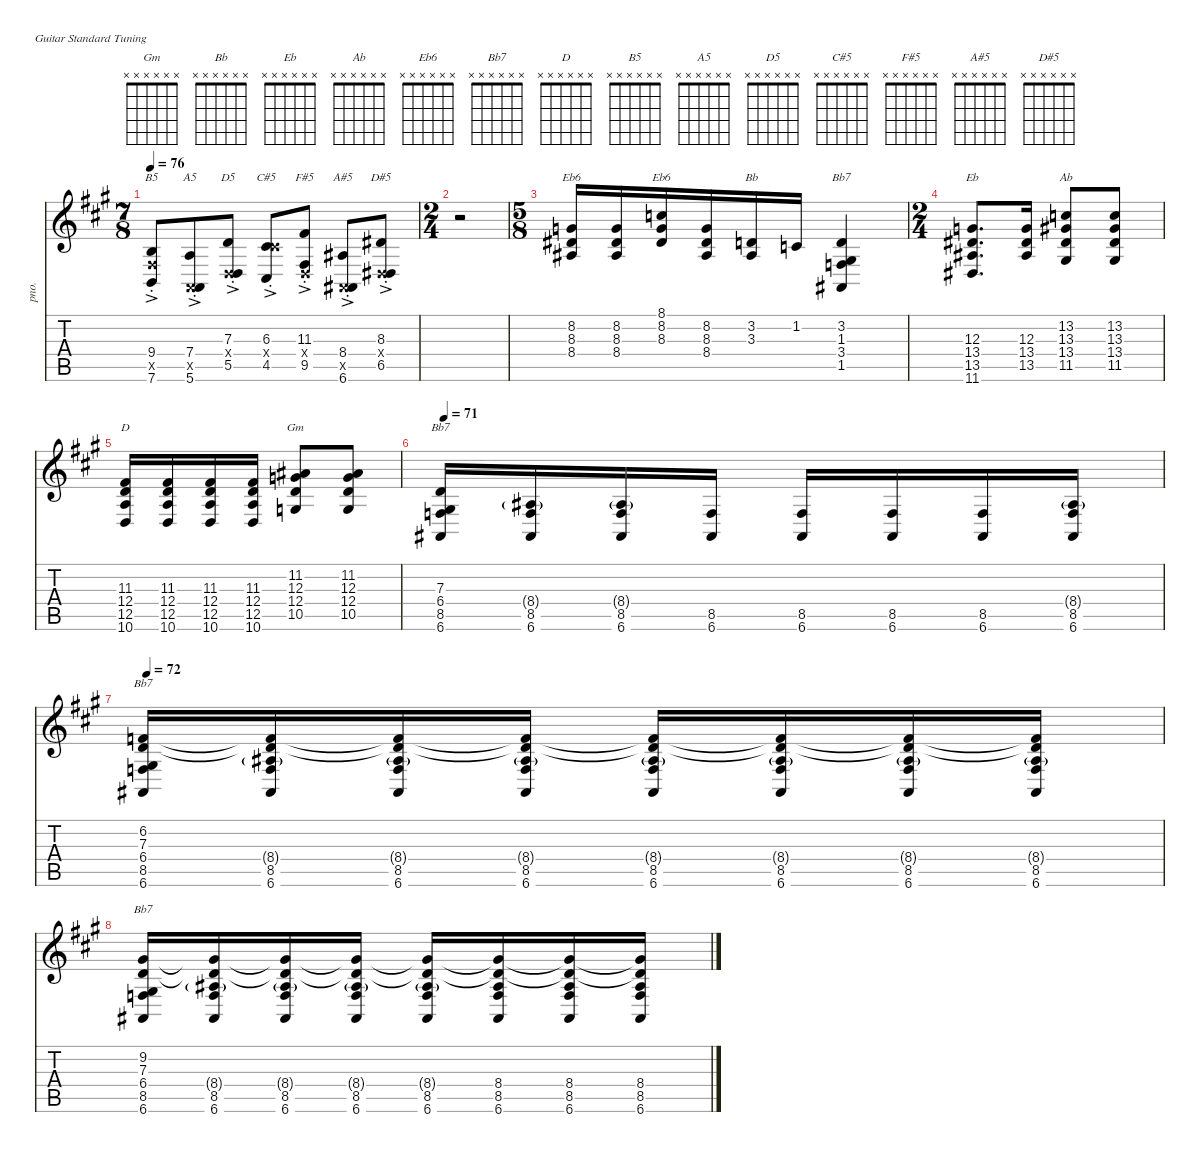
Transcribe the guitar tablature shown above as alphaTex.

\defaultSystemsLayout 4
\hideDynamics
\bracketExtendMode nobrackets
\otherSystemsTrackNameOrientation horizontal
\track ("Gtr piano adap (optional)" "pno.") {instrument acousticgrandpiano}
\staff {score tabs}
\tuning (E4 B3 G3 D3 A2 E2)
\chord ("Gm" x x x x x x)
\chord ("Bb" x x x x x x)
\chord ("Eb" x x x x x x)
\chord ("Ab" x x x x x x)
\chord ("Eb6" x x x x x x)
\chord ("Bb7" x x x x x x)
\chord ("D" x x x x x x)
\chord ("B5" x x x x x x)
\chord ("A5" x x x x x x)
\chord ("D5" x x x x x x)
\chord ("C#5" x x x x x x)
\chord ("F#5" x x x x x x)
\chord ("A#5" x x x x x x)
\chord ("D#5" x x x x x x)
\ts (7 8)
\beaming (8 3 2 2)
\tempo 76
\clef g2
\ks a
(9.4{ac st acc forcenatural} 9.5{ac x acc #} 7.6{ac st acc forcenatural}).8{ch "B5" dy f beam Up} (7.4{ac st acc forcenatural} 0.5{ac x acc forcenatural} 5.6{ac st acc forcenatural}).8{ch "A5" beam Up} (7.3{ac st acc forcenatural} 0.4{ac x acc forcenatural} 5.5{ac st acc forcenatural}).8{ch "D5" beam Up} (6.3{ac st acc #} 11.4{ac st x acc #} 4.5{ac st acc #}).8{ch "C#5" dy mf beam Up} (11.3{ac st acc #} 0.4{x acc forcenatural} 9.5{ac st acc #}).8{ch "F#5" dy f beam Up} (8.4{ac st acc #} 0.5{x acc forcenatural} 6.6{ac st acc #}).8{ch "A#5" beam Up} (8.3{ac st acc #} 0.4{x acc forcenatural} 6.5{ac st acc #}).8{ch "D#5" beam Up} |
\ts (2 4)
\beaming (8 2 2)
r.2{beam Down} |
\ts (5 8)
\beaming (8 3 2)
(8.2{acc forcenatural} 8.3{acc #} 8.4{acc #}).16{ch "Eb6" beam Up} (8.2{acc forcenatural} 8.3{acc #} 8.4{acc #}).16{beam Up} (8.1{acc forcenatural} 8.2{acc forcenatural} 8.3{acc #}).16{ch "Eb6" beam Up} (8.2{acc forcenatural} 8.3{acc #} 8.4{acc #}).16{beam Up} (3.2{acc forcenatural} 3.3{acc #}).16{ch "Bb" beam Up} 1.2{acc forcenatural}.16{beam Up} (3.2{acc forcenatural} 1.3{acc #} 3.4{acc forcenatural} 1.5{acc #}).4{ch "Bb7" beam Up} |
\ts (2 4)
\beaming (8 2 2)
(12.3{acc forcenatural} 13.4{acc #} 13.5{acc #} 11.6{acc #}).8{d ch "Eb" beam Up} (12.3{acc forcenatural} 13.4{acc #} 13.5{acc #}).16{beam Up} (13.2{acc forcenatural} 13.3{acc #} 13.4{acc #} 11.5{acc #}).8{ch "Ab" beam Up} (13.2{acc forcenatural} 13.3{acc #} 13.4{acc #} 11.5{acc #}).8{beam Up} |
(11.3{acc #} 12.4{acc forcenatural} 12.5{acc forcenatural} 10.6{acc forcenatural}).16{ch "D" beam Up} (11.3{acc #} 12.4{acc forcenatural} 12.5{acc forcenatural} 10.6{acc forcenatural}).16{beam Up} (11.3{acc #} 12.4{acc forcenatural} 12.5{acc forcenatural} 10.6{acc forcenatural}).16{beam Up} (11.3{acc #} 12.4{acc forcenatural} 12.5{acc forcenatural} 10.6{acc forcenatural}).16{beam Up} (11.2{acc #} 12.3{acc forcenatural} 12.4{acc forcenatural} 10.5{acc forcenatural}).8{ch "Gm" beam Up} (11.2{acc #} 12.3{acc forcenatural} 12.4{acc forcenatural} 10.5{acc forcenatural}).8{beam Up} |
\tempo 71
(7.3{acc forcenatural} 6.4{acc #} 8.5{acc forcenatural} 6.6{acc #}).16{ch "Bb7" beam Up} (8.4{g acc #} 8.5{acc forcenatural} 6.6{acc #}).16{beam Up} (8.4{g acc #} 8.5{acc forcenatural} 6.6{acc #}).16{beam Up} (8.5{acc forcenatural} 6.6{acc #}).16{beam Up} (8.5{acc forcenatural} 6.6{acc #}).16{beam Up} (8.5{acc forcenatural} 6.6{acc #}).16{beam Up} (8.5{acc forcenatural} 6.6{acc #}).16{beam Up} (8.4{g acc #} 8.5{acc forcenatural} 6.6{acc #}).16{beam Up} |
\tempo 72
(6.2{acc forcenatural} 7.3{acc forcenatural} 6.4{acc #} 8.5{acc forcenatural} 6.6{acc #}).16{ch "Bb7" beam Up} (8.4{g acc #} 8.5{acc forcenatural} 6.6{acc #} 6.2{t acc forcenatural} 7.3{t acc forcenatural}).16{beam Up} (8.4{g acc #} 8.5{acc forcenatural} 6.6{acc #} 6.2{t acc forcenatural} 7.3{t acc forcenatural}).16{beam Up} (8.4{g acc #} 8.5{acc forcenatural} 6.6{acc #} 6.2{t acc forcenatural} 7.3{t acc forcenatural}).16{beam Up} (8.4{g acc #} 8.5{acc forcenatural} 6.6{acc #} 6.2{t acc forcenatural} 7.3{t acc forcenatural}).16{beam Up} (8.4{g acc #} 8.5{acc forcenatural} 6.6{acc #} 6.2{t acc forcenatural} 7.3{t acc forcenatural}).16{beam Up} (8.4{g acc #} 8.5{acc forcenatural} 6.6{acc #} 6.2{t acc forcenatural} 7.3{t acc forcenatural}).16{beam Up} (6.2{t acc forcenatural} 7.3{t acc forcenatural} 8.4{g acc #} 8.5{acc forcenatural} 6.6{acc #}).16{beam Up} |
(9.2{acc #} 7.3{acc forcenatural} 6.4{acc #} 8.5{acc forcenatural} 6.6{acc #}).16{ch "Bb7" beam Up} (8.4{g acc #} 8.5{acc forcenatural} 6.6{acc #} 9.2{t acc #} 7.3{t acc forcenatural}).16{beam Up} (8.4{g acc #} 8.5{acc forcenatural} 6.6{acc #} 9.2{t acc #} 7.3{t acc forcenatural}).16{beam Up} (8.4{g acc #} 8.5{acc forcenatural} 6.6{acc #} 9.2{t acc #} 7.3{t acc forcenatural}).16{beam Up} (8.4{g acc #} 8.5{acc forcenatural} 6.6{acc #} 9.2{t acc #} 7.3{t acc forcenatural}).16{beam Up} (8.4{acc #} 8.5{acc forcenatural} 6.6{acc #} 9.2{t acc #} 7.3{t acc forcenatural}).16{beam Up} (8.4{acc #} 8.5{acc forcenatural} 6.6{acc #} 9.2{t acc #} 7.3{t acc forcenatural}).16{beam Up} (9.2{t acc #} 7.3{t acc forcenatural} 8.4{acc #} 8.5{acc forcenatural} 6.6{acc #}).16{beam Up}
